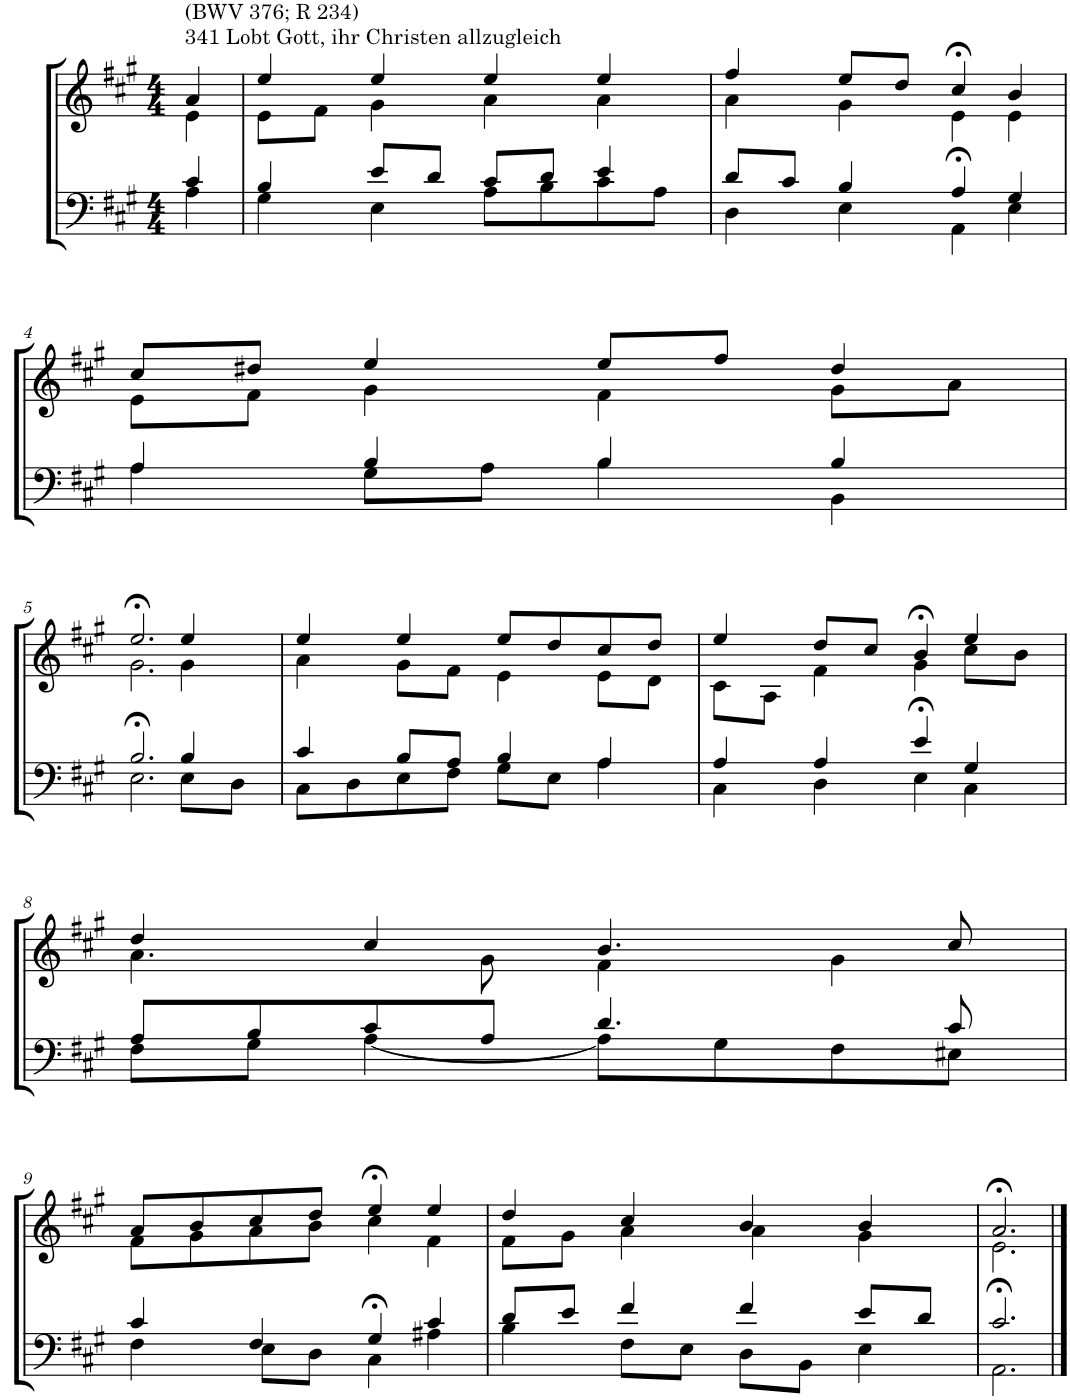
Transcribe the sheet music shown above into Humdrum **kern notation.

**kern	**kern
*part2	*part1
*staff2	*staff1
*I"Tenor/Baß	*I"Sopran/Alt
*clefF4	*clefG2
*k[f#c#g#]	*k[f#c#g#]
*M4/4	*M4/4
=1	=1
*^	*^
!	!	!LO:TX:a:t=341 Lobt Gott, ihr Christen allzugleich	!
!	!	!LO:TX:a:t=(BWV 376; R 234)	!
4c#/	4A\	4a/	4e\
=2	=2	=2	=2
4B/	4G#\	4ee/	8e\L
.	.	.	8f#\J
8e/L	4E\	4ee/	4g#\
8d/J	.	.	.
8c#/L	8A\L	4ee/	4a\
8d/J	8B\	.	.
4e/	8c#\	4ee/	4a\
.	8A\J	.	.
=3	=3	=3	=3
8d/L	4D\	4ff#/	4a\
8c#/J	.	.	.
4B/	4E\	8ee/L	4g#\
.	.	8dd/J	.
4A/	4AA>\	4cc#>/	4e\
4G#/	4E\	4b/	4e\
!!LO:LB:g=z	!!
=4	=4	=4	=4
4A/	4A\	8cc#/L	8e\L
.	.	8dd#X/J	8f#\J
4B/	8G#\L	4ee/	4g#\
.	8A\J	.	.
4B/	4B\	8ee/L	4f#\
.	.	8ff#/J	.
4B/	4BB\	4dd#/	8g#\L
.	.	.	8a\J
!!LO:LB:g=z	!!
=5	=5	=5	=5
2.B/	2.E>\	2.ee>/	2.g#\
4B/	8E\L	4ee/	4g#\
.	8D\J	.	.
=6	=6	=6	=6
4c#/	8C#\L	4ee/	4a\
.	8D\	.	.
8B/L	8E\	4ee/	8g#\L
8A/J	8F#\J	.	8f#\J
4B/	8G#\L	8ee/L	4e\
.	8E\J	8dd/	.
4A/	4A\	8cc#/	8e\L
.	.	8dd/J	8d\J
=7	=7	=7	=7
4A/	4C#\	4ee/	8c#\L
.	.	.	8A\J
4A/	4D\	8dd/L	4f#\
.	.	8cc#/J	.
4e/	4E>\	4b>/	4g#\
4G#/	4C#\	4ee/	8cc#\L
.	.	.	8b\J
!!LO:LB:g=z	!!
=8	=8	=8	=8
8A/L	8F#\L	4dd/	4.a\
8B/	8G#\J	.	.
8c#/	[4A\	4cc#/	.
8A/J	.	.	8g#\
4.d/	8A\L]	4.b/	4f#\
.	8G#\	.	.
.	8F#\	.	4g#\
8c#/	8E#X\J	8cc#/	.
!!LO:LB:g=z	!!
=9	=9	=9	=9
4c#/	4F#\	8a/L	8f#\L
.	.	8b/	8g#\
4F#/	8E\L	8cc#/	8a\
.	8D\J	8dd/J	8b\J
4G#/	4C#>\	4ee>/	4cc#\
4c#/	4A#X\	4ee/	4f#\
=10	=10	=10	=10
8d/L	4B\	4dd/	8f#\L
8e/J	.	.	8g#\J
4f#/	8F#\L	4cc#/	4a\
.	8E\J	.	.
4f#/	8D\L	4b/	4a\
.	8BB\J	.	.
8e/L	4E\	4b/	4g#\
8d/J	.	.	.
=11	=11	=11	=11
2.c#/	2.AA>\	2.a>/	2.e\
*v	*v	*	*
*	*v	*v
==	==
*-	*-
